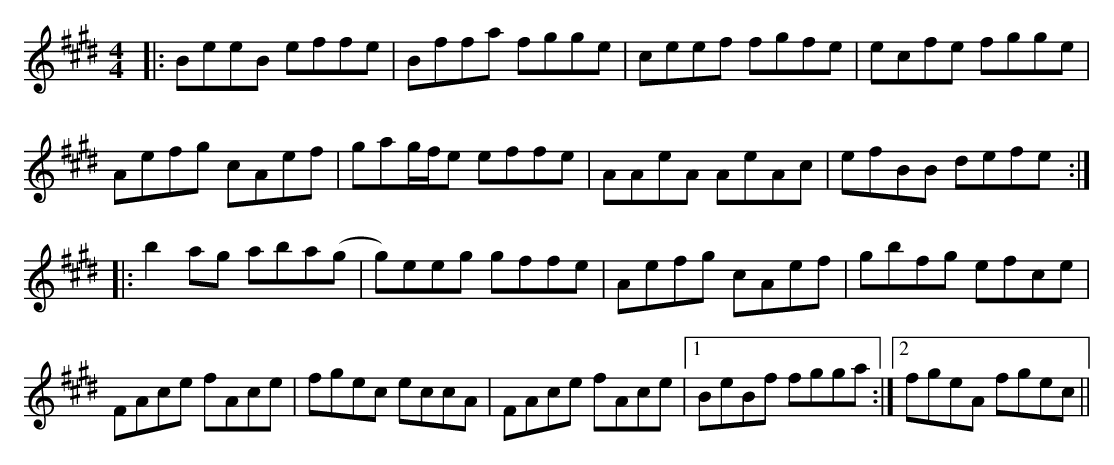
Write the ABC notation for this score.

X:1
M:4/4
K:E
|:BeeB effe|Bffa fgge|ceef fgfe|ecfe fgge|
Aefg cAef|gag/f/e effe|AAeA AeAc|efBB defe:|
|:b2ag aba(g|g)eeg gffe|Aefg cAef|gbfg efce|
FAce fAce|fgec eccA|FAce fAce|1 BeBf fgga:|2 fgeA fgec||
